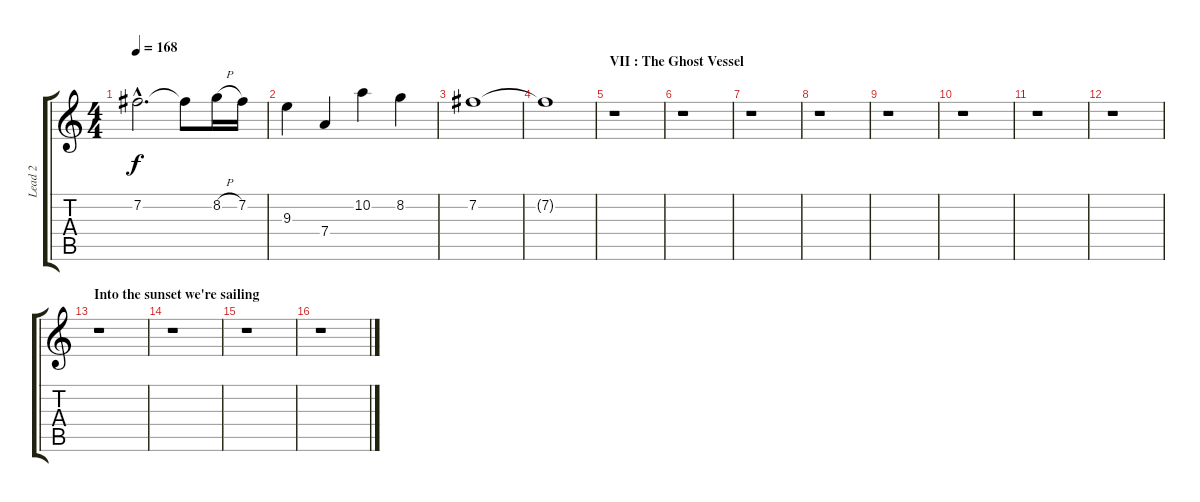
\track ("Lead 2" "Lead 2") {instrument distortionguitar}
\staff {score tabs}
\tuning (E4 B3 G3 D3 A2 E2) {hide}
\ts (4 4)
\tempo 168
\clef g2
\ks c
7.2{hac}.2{d dy f} 7.2{t}.8 8.2{h}.16 7.2.16 |
9.3.4 7.4.4 10.2.4 8.2.4 |
7.2.1 |
7.2{t}.1{volume 7} |
\section ("" "VII : The Ghost Vessel")
r.1 |
r.1 |
r.1 |
r.1 |
r.1 |
r.1 |
r.1 |
r.1 |
\section ("" "Into the sunset we're sailing")
r.1 |
r.1 |
r.1 |
r.1
